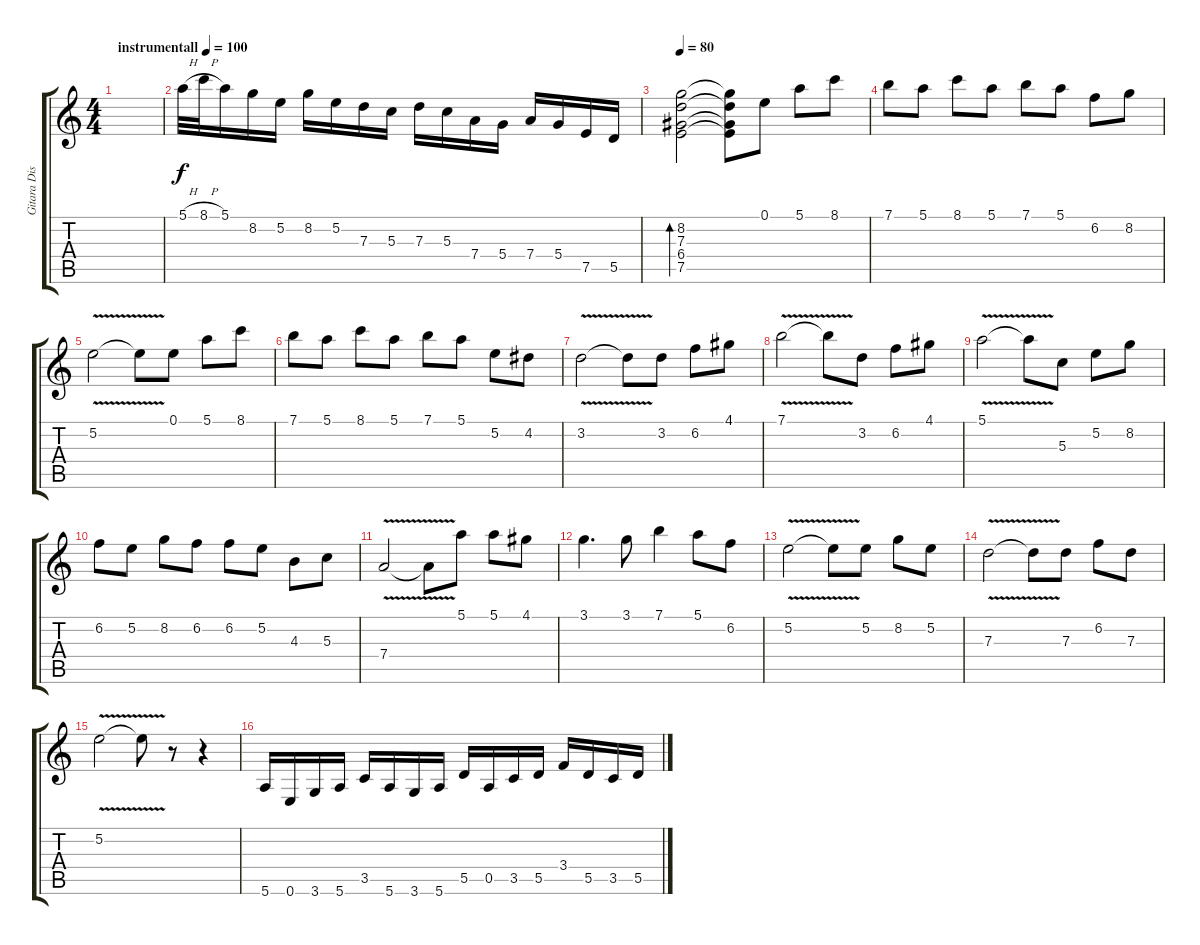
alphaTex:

\track ("Gitara Distorshion" "Gitara Dis") {instrument distortionguitar}
\staff {score tabs}
\tuning (E4 B3 G3 D3 A2 E2) {hide}
\ts (4 4)
\tempo (100 "instrumentall")
\clef g2
\ks aminor
|
5.1{h}.32 8.1{h}.32 5.1.16 8.2.16 5.2.16 8.2.16 5.2.16 7.3.16 5.3.16 7.3.16 5.3.16 7.4.16 5.4.16 7.4.16 5.4.16 7.5.16 5.5.16 |
\tempo 80
(8.2 7.3 6.4 7.5).2{bd 480} (8.2{t} 7.3{t} 6.4{t} 7.5{t}).8 0.1.8 5.1.8 8.1.8 |
7.1.8 5.1.8 8.1.8 5.1.8 7.1.8 5.1.8 6.2.8 8.2.8 |
5.2{v}.2 5.2{t}.8 0.1.8 5.1.8 8.1.8 |
7.1.8 5.1.8 8.1.8 5.1.8 7.1.8 5.1.8 5.2.8 4.2.8 |
3.2{v}.2 3.2{t}.8 3.2.8 6.2.8 4.1.8 |
7.1{v}.2 7.1{t}.8 3.2.8 6.2.8 4.1.8 |
5.1{v}.2 5.1{t}.8 5.3.8 5.2.8 8.2.8 |
6.2.8 5.2.8 8.2.8 6.2.8 6.2.8 5.2.8 4.3.8 5.3.8 |
7.4{v}.2 7.4{t}.8 5.1.8 5.1.8 4.1.8 |
3.1.4{d} 3.1.8 7.1.4 5.1.8 6.2.8 |
5.2{v}.2 5.2{t}.8 5.2.8 8.2.8 5.2.8 |
7.3{v}.2 7.3{t}.8 7.3.8 6.2.8 7.3.8 |
5.2{v}.2 5.2{t}.8 r.8 r.4 |
5.6.16 0.6.16 3.6.16 5.6.16 3.5.16 5.6.16 3.6.16 5.6.16 5.5.16 0.5.16 3.5.16 5.5.16 3.4.16 5.5.16 3.5.16 5.5.16
